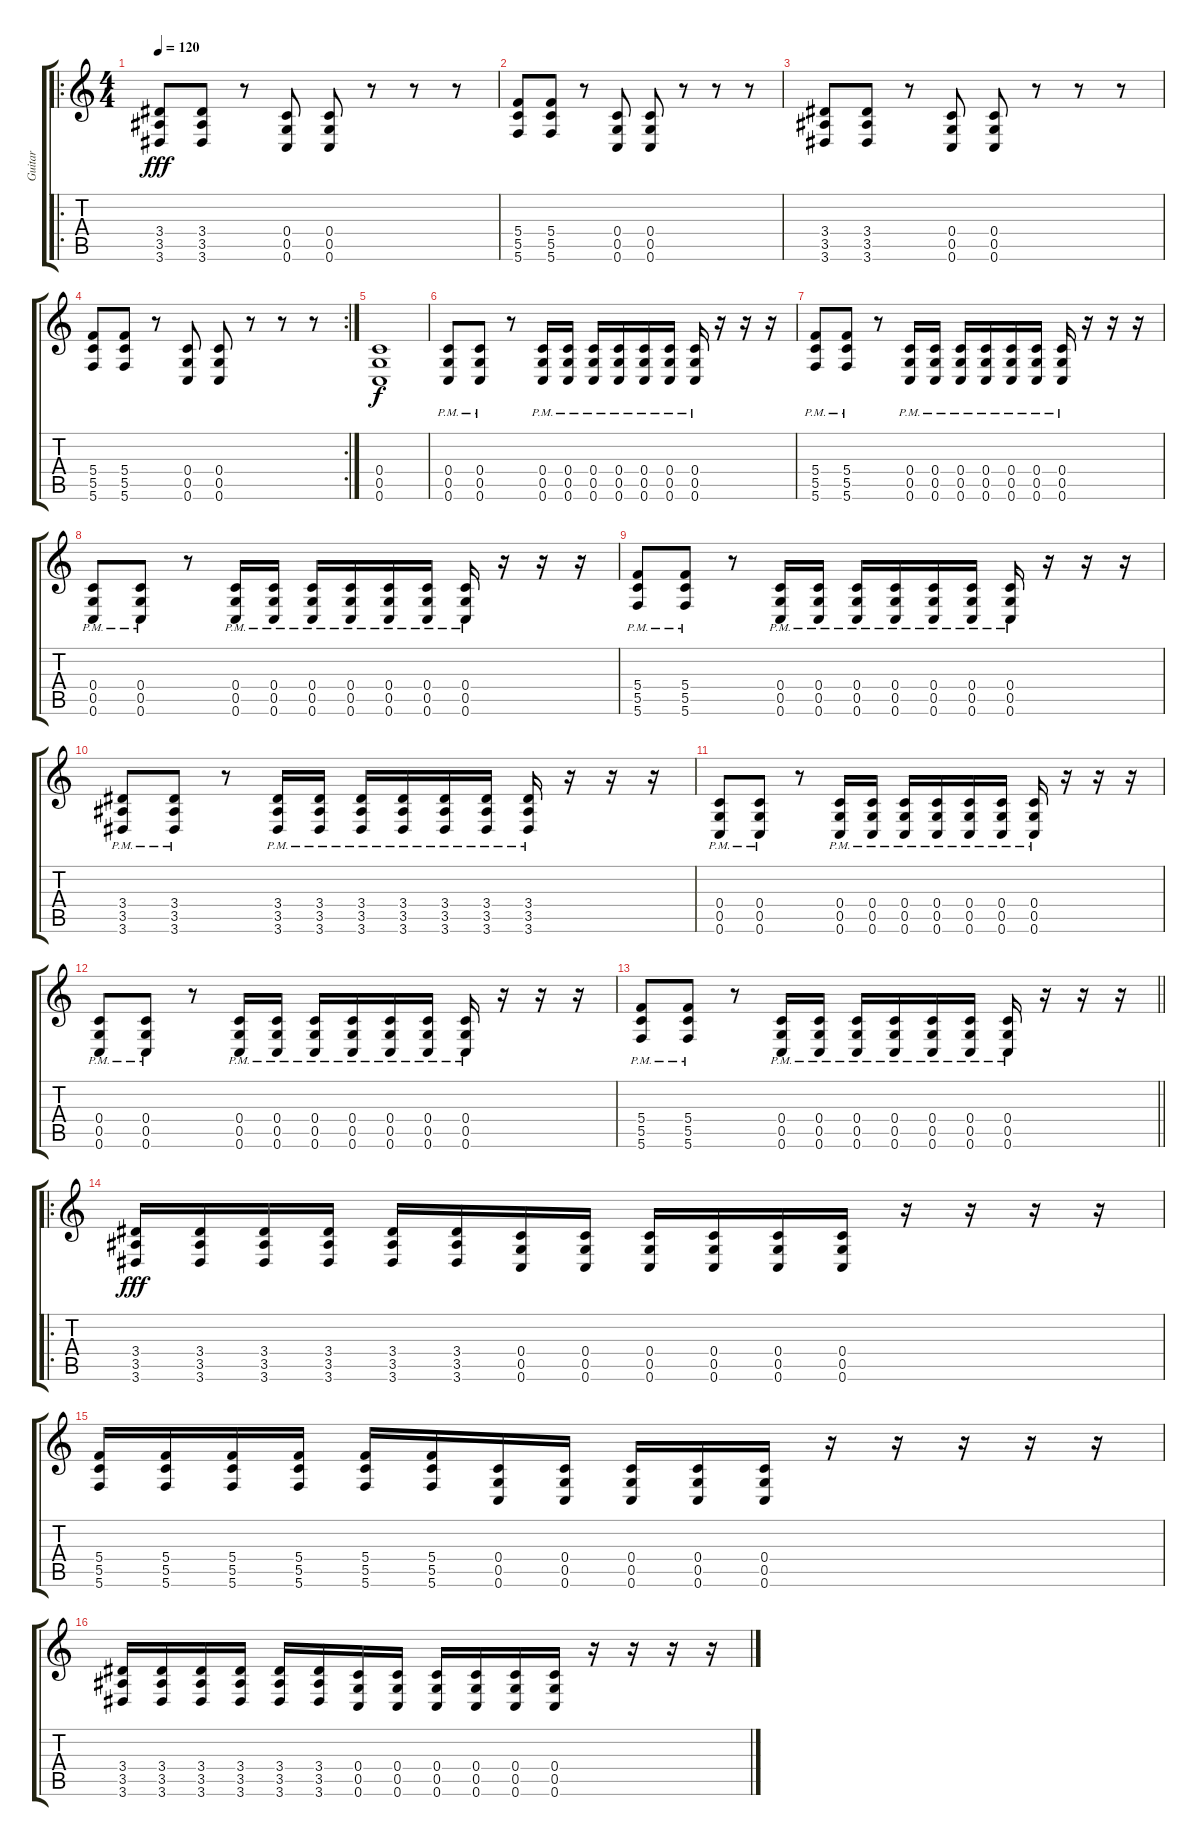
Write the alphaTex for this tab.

\track ("Guitar" "Guitar") {instrument distortionguitar}
\staff {score tabs}
\tuning (D4 A3 F3 C3 G2 C2) {hide}
\ro
\ts (4 4)
\tempo 120
\clef g2
\ks c
(3.4 3.5 3.6).8{dy fff} (3.4 3.5 3.6).8 r.8 (0.4 0.5 0.6).8 (0.4 0.5 0.6).8 r.8 r.8 r.8 |
(5.4 5.5 5.6).8 (5.4 5.5 5.6).8 r.8 (0.4 0.5 0.6).8 (0.4 0.5 0.6).8 r.8 r.8 r.8 |
(3.4 3.5 3.6).8 (3.4 3.5 3.6).8 r.8 (0.4 0.5 0.6).8 (0.4 0.5 0.6).8 r.8 r.8 r.8 |
\rc 2
(5.4 5.5 5.6).8 (5.4 5.5 5.6).8 r.8 (0.4 0.5 0.6).8 (0.4 0.5 0.6).8 r.8 r.8 r.8 |
(0.4 0.5 0.6).1{dy f} |
(0.4{pm} 0.5{pm} 0.6{pm}).8 (0.4{pm} 0.5{pm} 0.6{pm}).8 r.8 (0.4{pm} 0.5{pm} 0.6{pm}).16 (0.4{pm} 0.5{pm} 0.6{pm}).16 (0.4{pm} 0.5{pm} 0.6{pm}).16 (0.4{pm} 0.5{pm} 0.6{pm}).16 (0.4{pm} 0.5{pm} 0.6{pm}).16 (0.4{pm} 0.5{pm} 0.6{pm}).16 (0.4{pm} 0.5{pm} 0.6{pm}).16 r.16 r.16 r.16 |
(5.4{pm} 5.5{pm} 5.6{pm}).8 (5.4{pm} 5.5{pm} 5.6{pm}).8 r.8 (0.4{pm} 0.5{pm} 0.6{pm}).16 (0.4{pm} 0.5{pm} 0.6{pm}).16 (0.4{pm} 0.5{pm} 0.6{pm}).16 (0.4{pm} 0.5{pm} 0.6{pm}).16 (0.4{pm} 0.5{pm} 0.6{pm}).16 (0.4{pm} 0.5{pm} 0.6{pm}).16 (0.4{pm} 0.5{pm} 0.6{pm}).16 r.16 r.16 r.16 |
(0.4{pm} 0.5{pm} 0.6{pm}).8 (0.4{pm} 0.5{pm} 0.6{pm}).8 r.8 (0.4{pm} 0.5{pm} 0.6{pm}).16 (0.4{pm} 0.5{pm} 0.6{pm}).16 (0.4{pm} 0.5{pm} 0.6{pm}).16 (0.4{pm} 0.5{pm} 0.6{pm}).16 (0.4{pm} 0.5{pm} 0.6{pm}).16 (0.4{pm} 0.5{pm} 0.6{pm}).16 (0.4{pm} 0.5{pm} 0.6{pm}).16 r.16 r.16 r.16 |
(5.4{pm} 5.5{pm} 5.6{pm}).8 (5.4{pm} 5.5{pm} 5.6{pm}).8 r.8 (0.4{pm} 0.5{pm} 0.6{pm}).16 (0.4{pm} 0.5{pm} 0.6{pm}).16 (0.4{pm} 0.5{pm} 0.6{pm}).16 (0.4{pm} 0.5{pm} 0.6{pm}).16 (0.4{pm} 0.5{pm} 0.6{pm}).16 (0.4{pm} 0.5{pm} 0.6{pm}).16 (0.4{pm} 0.5{pm} 0.6{pm}).16 r.16 r.16 r.16 |
(3.4{pm} 3.5{pm} 3.6{pm}).8 (3.4{pm} 3.5{pm} 3.6{pm}).8 r.8 (3.4{pm} 3.5{pm} 3.6{pm}).16 (3.4{pm} 3.5{pm} 3.6{pm}).16 (3.4{pm} 3.5{pm} 3.6{pm}).16 (3.4{pm} 3.5{pm} 3.6{pm}).16 (3.4{pm} 3.5{pm} 3.6{pm}).16 (3.4{pm} 3.5{pm} 3.6{pm}).16 (3.4{pm} 3.5{pm} 3.6{pm}).16 r.16 r.16 r.16 |
(0.4{pm} 0.5{pm} 0.6{pm}).8 (0.4{pm} 0.5{pm} 0.6{pm}).8 r.8 (0.4{pm} 0.5{pm} 0.6{pm}).16 (0.4{pm} 0.5{pm} 0.6{pm}).16 (0.4{pm} 0.5{pm} 0.6{pm}).16 (0.4{pm} 0.5{pm} 0.6{pm}).16 (0.4{pm} 0.5{pm} 0.6{pm}).16 (0.4{pm} 0.5{pm} 0.6{pm}).16 (0.4{pm} 0.5{pm} 0.6{pm}).16 r.16 r.16 r.16 |
(0.4{pm} 0.5{pm} 0.6{pm}).8 (0.4{pm} 0.5{pm} 0.6{pm}).8 r.8 (0.4{pm} 0.5{pm} 0.6{pm}).16 (0.4{pm} 0.5{pm} 0.6{pm}).16 (0.4{pm} 0.5{pm} 0.6{pm}).16 (0.4{pm} 0.5{pm} 0.6{pm}).16 (0.4{pm} 0.5{pm} 0.6{pm}).16 (0.4{pm} 0.5{pm} 0.6{pm}).16 (0.4{pm} 0.5{pm} 0.6{pm}).16 r.16 r.16 r.16 |
\barLineRight lightlight
(5.4{pm} 5.5{pm} 5.6{pm}).8 (5.4{pm} 5.5{pm} 5.6{pm}).8 r.8 (0.4{pm} 0.5{pm} 0.6{pm}).16 (0.4{pm} 0.5{pm} 0.6{pm}).16 (0.4{pm} 0.5{pm} 0.6{pm}).16 (0.4{pm} 0.5{pm} 0.6{pm}).16 (0.4{pm} 0.5{pm} 0.6{pm}).16 (0.4{pm} 0.5{pm} 0.6{pm}).16 (0.4{pm} 0.5{pm} 0.6{pm}).16 r.16 r.16 r.16 |
\ro
(3.4 3.5 3.6).16{dy fff} (3.4 3.5 3.6).16 (3.4 3.5 3.6).16 (3.4 3.5 3.6).16 (3.4 3.5 3.6).16 (3.4 3.5 3.6).16 (0.4 0.5 0.6).16 (0.4 0.5 0.6).16 (0.4 0.5 0.6).16 (0.4 0.5 0.6).16 (0.4 0.5 0.6).16 (0.4 0.5 0.6).16 r.16 r.16 r.16 r.16 |
(5.4 5.5 5.6).16 (5.4 5.5 5.6).16 (5.4 5.5 5.6).16 (5.4 5.5 5.6).16 (5.4 5.5 5.6).16 (5.4 5.5 5.6).16 (0.4 0.5 0.6).16 (0.4 0.5 0.6).16 (0.4 0.5 0.6).16 (0.4 0.5 0.6).16 (0.4 0.5 0.6).16 r.16 r.16 r.16 r.16 r.16 |
(3.4 3.5 3.6).16 (3.4 3.5 3.6).16 (3.4 3.5 3.6).16 (3.4 3.5 3.6).16 (3.4 3.5 3.6).16 (3.4 3.5 3.6).16 (0.4 0.5 0.6).16 (0.4 0.5 0.6).16 (0.4 0.5 0.6).16 (0.4 0.5 0.6).16 (0.4 0.5 0.6).16 (0.4 0.5 0.6).16 r.16 r.16 r.16 r.16
